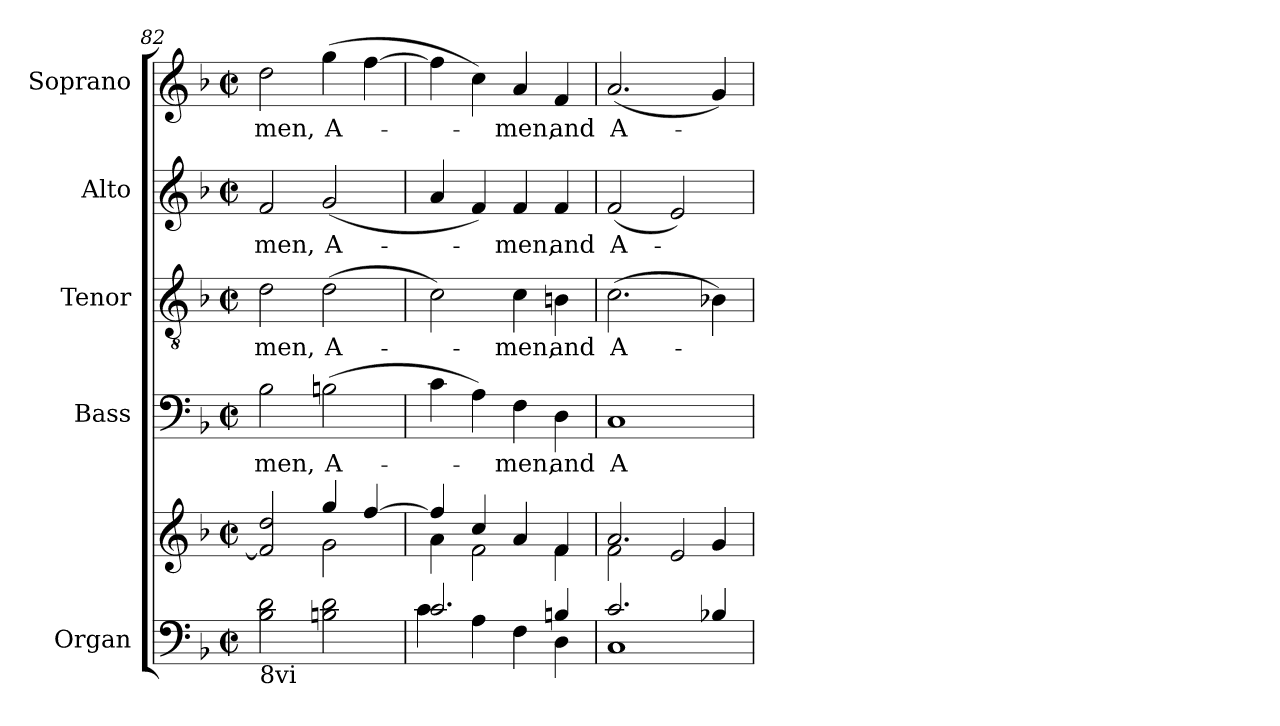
**kern	**kern	**kern	**text	**kern	**text	**kern	**text	**kern	**text
*part5	*part5	*part4	*part4	*part3	*part3	*part2	*part2	*part1	*part1
*staff6	*staff5	*staff4	*staff4	*staff3	*staff3	*staff2	*staff2	*staff1	*staff1
*I"Organ	*	*I"Bass	*	*I"Tenor	*	*I"Alto	*	*I"Soprano	*
*I'Org.	*	*I'B.	*	*I'T.	*	*I'A.	*	*I'S.	*
!!LO:LB:g=z
*clefF4	*clefG2	*clefF4	*	*clefGv2	*	*clefG2	*	*clefG2	*
*	*	*	*	*ITrd7c12	*	*	*	*	*
*k[b-]	*k[b-]	*k[b-]	*	*k[b-]	*	*k[b-]	*	*k[b-]	*
*F:	*F:	*F:	*	*F:	*	*F:	*	*F:	*
*M2/2	*M2/2	*M2/2	*	*M2/2	*	*M2/2	*	*M2/2	*
*met(c|)	*met(c|)	*met(c|)	*	*met(c|)	*	*met(c|)	*	*met(c|)	*
=82	=82	=82	=82	=82	=82	=82	=82	=82	=82
*	*^	*	*	*	*	*	*	*	*
!	!	!	!	!LO:LY:b:color=#000000	!	!	!	!	!	!
!	!	!	!	!	!	!LO:LY:b:color=#000000	!	!	!	!
!	!	!	!	!	!	!	!	!LO:LY:b:color=#000000	!	!
!LO:TX:b:t=8vi	!	!	!	!	!	!	!	!	!	!
!	!	!	!	!	!	!	!	!	!	!LO:LY:b:color=#000000
2B-i\ 2di	2fi/] 2ddi	2ryy	2B-i\	-men,	2Di\	-men,	2fi/	-men,	2ddi\	-men,
!	!	!	!	!LO:LY:b:color=#000000	!	!	!	!	!	!
!	!	!	!	!	!	!LO:LY:b:color=#000000	!	!	!	!
!	!	!	!	!	!	!	!	!LO:LY:b:color=#000000	!	!
!	!	!	!	!	!	!	!	!	!	!LO:LY:b:color=#000000
2Bni\ 2di	4ggi/	2gi\	(2Bni\	A-	(2Di\	A-	(2gi/	A-	(4ggi\	A-
.	[4ffi/	.	.	.	.	.	.	.	[4ffi\	.
=83	=83	=83	=83	=83	=83	=83	=83	=83	=83	=83
*^	*	*	*	*	*	*	*	*	*	*
2.ci/	4ci\	4ffi/]	4ai\	4ci\	.	2Ci\)	.	4ai/	.	4ffi\]	.
.	4Ai\	4cci/	2fi\	4Ai\)	.	.	.	4fi/)	.	4cci\)	.
!	!	!	!	!	!LO:LY:b:color=#000000	!	!	!	!	!	!
!	!	!	!	!	!	!	!LO:LY:b:color=#000000	!	!	!	!
!	!	!	!	!	!	!	!	!	!LO:LY:b:color=#000000	!	!
!	!	!	!	!	!	!	!	!	!	!	!LO:LY:b:color=#000000
.	4Fi\	4ai/	.	4Fi\	-men,	4Ci\	-men,	4fi/	-men,	4ai/	-men,
!	!	!	!	!	!LO:LY:b:color=#000000	!	!	!	!	!	!
!	!	!	!	!	!	!	!LO:LY:b:color=#000000	!	!	!	!
!	!	!	!	!	!	!	!	!	!LO:LY:b:color=#000000	!	!
!	!	!	!	!	!	!	!	!	!	!	!LO:LY:b:color=#000000
4Bni/	4Di\	4fi/	4fi\	4Di\	and	4BBni\	and	4fi/	and	4fi/	and
=84	=84	=84	=84	=84	=84	=84	=84	=84	=84	=84	=84
!	!	!	!	!	!LO:LY:b:color=#000000	!	!	!	!	!	!
!	!	!	!	!	!	!	!LO:LY:b:color=#000000	!	!	!	!
!	!	!	!	!	!	!	!	!	!LO:LY:b:color=#000000	!	!
!	!	!	!	!	!	!	!	!	!	!	!LO:LY:b:color=#000000
2.ci/	1Ci	2.ai/	2fi\	1Ci	A-	(2.Ci\	A-	(2fi/	A-	(2.ai/	A-
.	.	.	2ei/	.	.	.	.	2ei/)	.	.	.
4B-Xi/	.	4gi/	.	.	.	4BB-Xi\)	.	.	.	4gi/)	.
*v	*v	*	*	*	*	*	*	*	*	*	*
*	*v	*v	*	*	*	*	*	*	*	*
=	=	=	=	=	=	=	=	=	=
*-	*-	*-	*-	*-	*-	*-	*-	*-	*-
